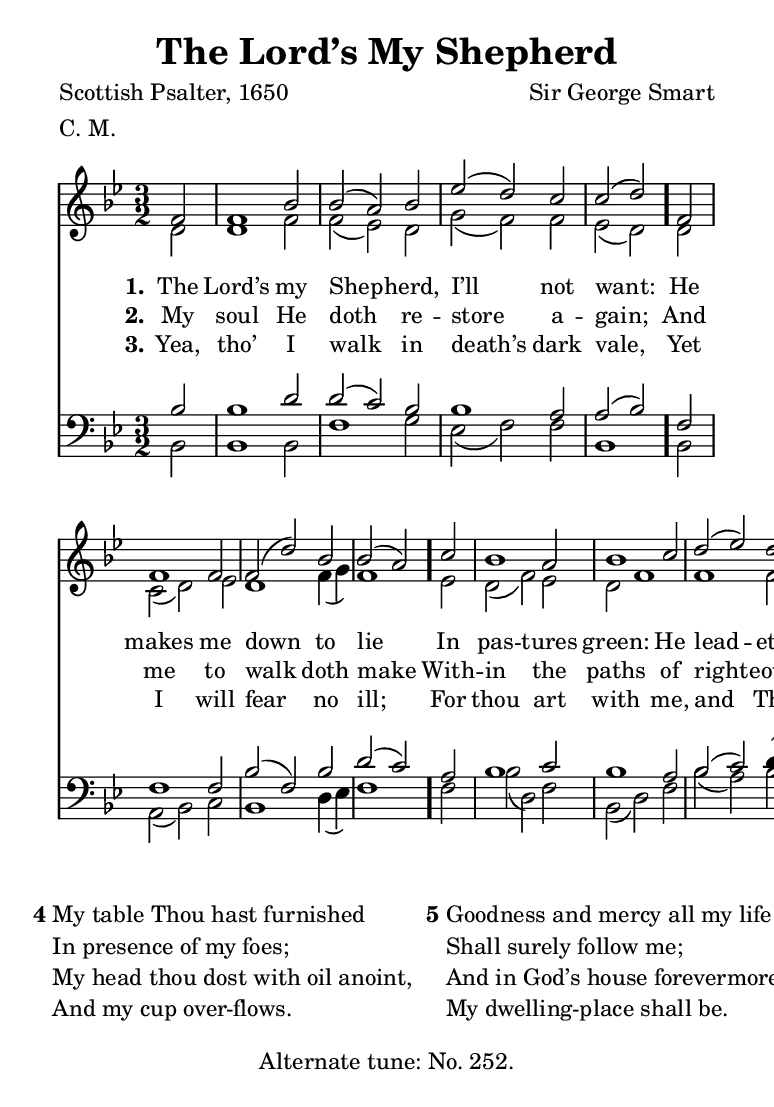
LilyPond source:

\include "common/global.ily"
\paper {
  \include "common/paper.ily"
  %ragged-bottom = ##t
  ragged-last-bottom = ##t
  %systems-per-page = ##f
  %page-count = ##f
  system-count = 2
}

\header{
  hymnnumber = "143"
  title = "The Lord’s My Shepherd"
  tunename = "Wiltshire"
  meter = "C. M."
  poet = "Scottish Psalter, 1650"
  composer = "Sir George Smart"
  %copyright = ""
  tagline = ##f
}

% for fermata in MIDI
ta = { \tempo 2=80 }
tb = { \tempo 2=40 }

global = {
  \include "common/overrides.ily"
  \override Staff.TimeSignature.style = #'()
  \time 3/2
  \override Score.MetronomeMark.transparent = ##t % hide all fermata changes too
  \ta
  \key bes \major
  \partial 2
  \autoBeamOff
}

notesSoprano = {
\global
\relative c' {

  f2 | f1 bes2 | bes( a) bes | ees( d) c | c( d)
  f,2 | f1 f2 | f( d') bes | bes( a)
  c2 | bes1 a2 | bes1 c2 | d( ees) d | d( c)
  d4( bes) | g1 c2 | a2.( g4) a2 | bes1
  \bar "|."

}
}

notesAlto = {
\global
\relative e' {

  d2 | d1 f2 | f( ees) d | g( f) f | ees( d)
  d2 | c( d) ees | d1 f4( g) | f1
  ees2 | d( f) ees | d f1 | f1 f2 | bes( a)
  f2 | f( ees) g | f2.( g4) f4( ees) | d1

}
}

notesTenor = {
\global
\relative a {

  bes2 | bes1 d2 | d( c) bes | bes1 a2 | a( bes)
  f2 | f1 f2 | bes( f) bes | d( c)
  a2 | bes1 c2 | bes1 a2 | bes2( c) d4( ees) | f1
  bes,2 | bes( c4 d) ees2 | c2.( bes4) c2 | bes1

}
}

notesBass = {
\global
\relative f, {

  bes2 | bes1 bes2 | f'1 g2 | ees( f) f | bes,1
  bes2 | a( bes) c | bes1 d4( ees) | f1
  f2 | bes( d,) f | bes,( d) f | bes( a) bes | f1
  d2 | ees1 c2 | f1 f2 | bes,1

}
}

wordsA = \lyricmode {
\set stanza = "1."

The Lord’s my Shep -- herd, I’ll not want: \bar "."
He makes me down to lie \bar "."
In pas -- tures green: He lead -- eth me \bar "."
The qui -- et wa -- ters by. \bar "."

}

wordsB = \lyricmode {
\set stanza = "2."

My soul He doth re -- store a -- gain;
And me to walk doth make
With -- in the paths of right -- eous -- ness,
E’en for His own name’s sake.

}

wordsC = \lyricmode {
\set stanza = "3."

Yea, tho’ I walk in death’s dark vale,
Yet I will fear no ill;
For thou art with me, and Thy rod
And staff they com -- fort still.

}

wordsD = \markuplist {

\line { My table Thou hast furnished }
\line { In presence of my foes; }
\line { My head thou dost with oil anoint, }
\line { And my cup over-flows. }

}

wordsE = \markuplist {

\line { Goodness and mercy all my life }
\line { Shall surely follow me; }
\line { And in God’s house forevermore }
\line { My dwelling-place shall be. }

}

\score {
  \context ChoirStaff <<
    \context Staff = upper <<
      \set ChoirStaff.systemStartDelimiter = #'SystemStartBar
      \context Voice  = sopranos { \voiceOne << \notesSoprano >> }
      \context Voice  = altos { \voiceTwo << \notesAlto >> }
      \context Lyrics = one   \lyricsto sopranos \wordsA
      \context Lyrics = two   \lyricsto sopranos \wordsB
      \context Lyrics = three \lyricsto sopranos \wordsC
    >>
    \context Staff = men <<
      \clef bass
      \context Voice  = tenors { \voiceOne << \notesTenor >> }
      \context Voice  = basses { \voiceTwo << \notesBass >> }
    >>
  >>
  \layout {
    \include "common/layout.ily"
  }
  \midi{
    \include "common/midi.ily"
  }
}

\noPageBreak

\markup { \fill-line {
  \hspace #0.1
  \line{ \bold 4 \column { \wordsD } }
  \hspace #0.1
  \line{ \bold 5 \column { \wordsE } }
  \hspace #0.1
} }

\noPageBreak

\markup { \vspace #1.4 \fill-line { \line { Alternate tune: No. 252. } } }

\version "2.18.0"  % necessary for upgrading to future LilyPond versions.

% vi:set et ts=2 sw=2 ai nocindent syntax=lilypond:
